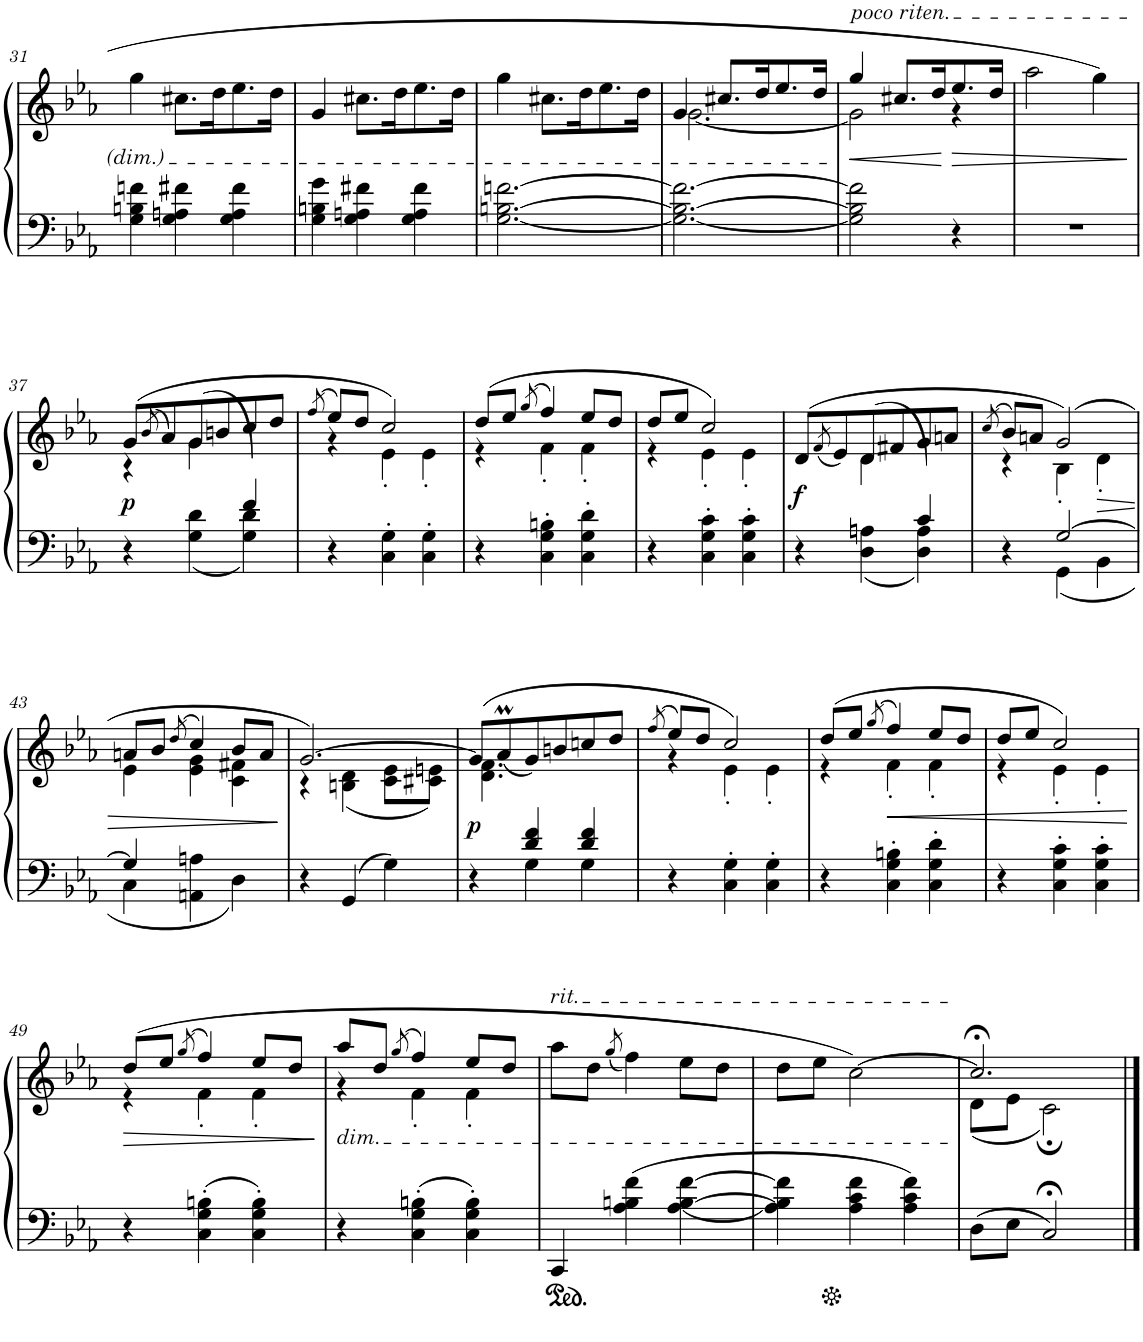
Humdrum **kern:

**kern	**kern	**dynam
*part1	*part1	*part1
*staff2	*staff1	*staff1/2
*I"Piano	*	*
*I'Pno.	*	*
!!LO:PB:g=z
*clefF4	*clefG2	*
*k[b-e-a-]	*k[b-e-a-]	*
*M3/4	*M3/4	*
=31	=31	=31
4G\ 4Bn\ 4fn\	4gg\	.
4G\ 4An\ 4f#X\	8.cc#X\L	.
.	16dd\K	.
4G\ 4A\ 4f#\	8.ee-\	.
.	16dd\Jk	.
=32	=32	=32
4G\ 4Bn\ 4g\	4g/	.
4G\ 4An\ 4f#X\	8.cc#X\L	.
.	16dd\K	.
4G\ 4A\ 4f#\	8.ee-\	.
.	16dd\Jk	.
=33	=33	=33
[2.G\ [2.Bn\ [2.fn\	4gg\	.
.	8.cc#X\L	.
.	16dd\K	.
.	8.ee-\	.
.	16dd\Jk	.
=34	=34	=34
*	*^	*
2.G\_ 2.B\_ 2.f\_	4g/	[2.g\	.
.	8.cc#X/L	.	.
.	16dd/K	.	.
.	8.ee-/	.	.
.	16dd/Jk	.	.
=35	=35	=35	=35
!	!LO:TX:a:i:t=poco riten.	!	!
!	!	!	!LO:HP:b
2G\] 2B\] 2f\]	4gg/	2g\]	<
.	8.cc#X/L	.	.
.	16dd/K	.	.
!	!	!	!LO:HP:n=1:b
4r	8.ee-/	4r	[ >
.	16dd/Jk	.	.
*	*v	*v	*
=36	=36	=36
2.r	2aa-\	.
.	4gg\	.
.	.	]
!!LO:LB:g=z
=37	=37	=37
*^	*^	*
!	!	!	!	!LO:DY:b
4r	4ryy	(8g/L	4r	p
.	.	(8qb-/	.	.
.	.	8a-/)	.	.
4ryy	4G\ 4d\	(8g/	4g\	.
.	.	8bn/	.	.
4f/)	4G\ 4d\	8cc/	4ryy	.
.	.	8dd/J	.	.
*v	*v	*	*	*
=38	=38	=38	=38
.	(8qff/	.	.
4r	8ee-/L)	4r	.
.	8dd/J	.	.
4C\' 4G\'	2cc/)	4e-'\	.
4C\' 4G\'	.	4e-'\	.
=39	=39	=39	=39
4r	(8dd/L	4r	.
.	8ee-/J	.	.
.	(8qgg/	.	.
4C\' 4G\' 4Bn\'	4ff/)	4f'\	.
4C\' 4G\' 4d\'	8ee-/L	4f'\	.
.	8dd/J	.	.
=40	=40	=40	=40
4r	8dd/L	4r	.
.	8ee-/J	.	.
4C\' 4G\' 4c\'	2cc/)	4e-'\	.
4C\' 4G\' 4c\'	.	4e-'\	.
=41	=41	=41	=41
*^	*	*	*
!	!	!	!	!LO:DY:b
4r	4ryy	(8d/L	4ryy	f
.	.	(8qf/	.	.
.	.	8e-/)	.	.
4ryy	4D\ 4An\	(8d/	4d\	.
.	.	8f#X/	.	.
4c/)	4D\ 4A\	8g/	4ryy	.
.	.	8an/J	.	.
=42	=42	=42	=42	=42
.	.	(8qcc/	.	.
4r	4ryy	8b-/L)	4r	.
.	.	8an/J	.	.
[2G/	4GG\	(2g/)	4B-'\	.
!	!	!	!	!LO:HP:b
.	4BB-\	.	4d'\	>
!!LO:LB:g=z	!!
=43	=43	=43	=43	=43
4G/]	4C\	8an/L	4e-\	.
.	.	8b-/J	.	.
.	.	(8qdd/	.	.
2ryy	4AAn\ 4An\	4cc/)	4e-\ 4g\	.
.	4D\	8b-/L	4c\ 4f#X\	.
.	.	8a/J	.	.
*v	*v	*	*	*
*	*v	*v	*
.	.	]
=44	=44	=44
*	*^	*
4r	[2.g/)	4r	.
4GG/	.	(4Bn\ 4d\	.
4G\	.	8c\ 8e-\L	.
.	.	8c#X\ 8en\J)	.
=45	=45	=45	=45
*^	*	*	*
!	!	!	!	!LO:DY:b
4r	4ryy	(8g/L]	4.d\ 4.f\	p
.	.	(<8a-M/	.	.
4d/ 4f/	4G\	8g/)	.	.
.	.	8bn/	4.ryy	.
4d/ 4f/	4G\	8ccn/	.	.
.	.	8dd/J	.	.
*v	*v	*	*	*
=46	=46	=46	=46
.	(8qff/	.	.
4r	8ee-/L)	4r	.
.	8dd/J	.	.
4C\' 4G\'	2cc/)	4e-'\	.
4C\' 4G\'	.	4e-'\	.
=47	=47	=47	=47
4r	(8dd/L	4r	.
.	8ee-/J	.	.
.	(8qgg/	.	.
4C\' 4G\' 4Bn\'	4ff/)	4f'\	.
4C\' 4G\' 4d\'	8ee-/L	4f'\	.
.	8dd/J	.	.
=48	=48	=48	=48
4r	8dd/L	4r	.
.	8ee-/J	.	.
4C\' 4G\' 4c\'	2cc/)	4e-'\	.
4C\' 4G\' 4c\'	.	4e-'\	.
!!LO:LB:g=z	!!
=49	=49	=49	=49
!	!	!	!LO:HP:b
4r	(8dd/L	4r	>
.	8ee-/J	.	.
.	(8qgg/	.	.
4C\' 4G\' 4Bn\'	4ff/)	4f'\	.
4C\' 4G\' 4B\'	8ee-/L	4f'\	.
.	8dd/J	.	.
*	*v	*v	*
.	.	]
=50	=50	=50
*	*^	*
!	!LO:TX:b:i:t=dim.	!	!
4r	8aa-/L	4r	.
.	8dd/J	.	.
.	(8qgg/	.	.
4C\' 4G\' 4Bn\'	4ff/)	4f'\	.
4C\' 4G\' 4B\'	8ee-/L	4f'\	.
.	8dd/J	.	.
*	*v	*v	*
=51	=51	=51
!	!LO:TX:a:i:t=rit.	!
4CC/	8aa-\L	.
.	8dd\J	.
.	(8qgg/	.
4A-\ 4Bn\ 4f\	4ff\)	.
[4A-\ [4B\ [4f\	8ee-\L	.
.	8dd\J	.
=52	=52	=52
4A-\] 4B\] 4f\]	8dd\L	.
.	8ee-\J	.
4A-\ 4c\ 4f\	[2cc\)	.
4A-\ 4c\ 4f\	.	.
=53	=53	=53
*	*^	*
8D\L	2.cc;</]	(8d\L	.
8E-\J	.	8e-\J	.
2C;</	.	2c;\)	.
*	*v	*v	*
==	==	==
*-	*-	*-
